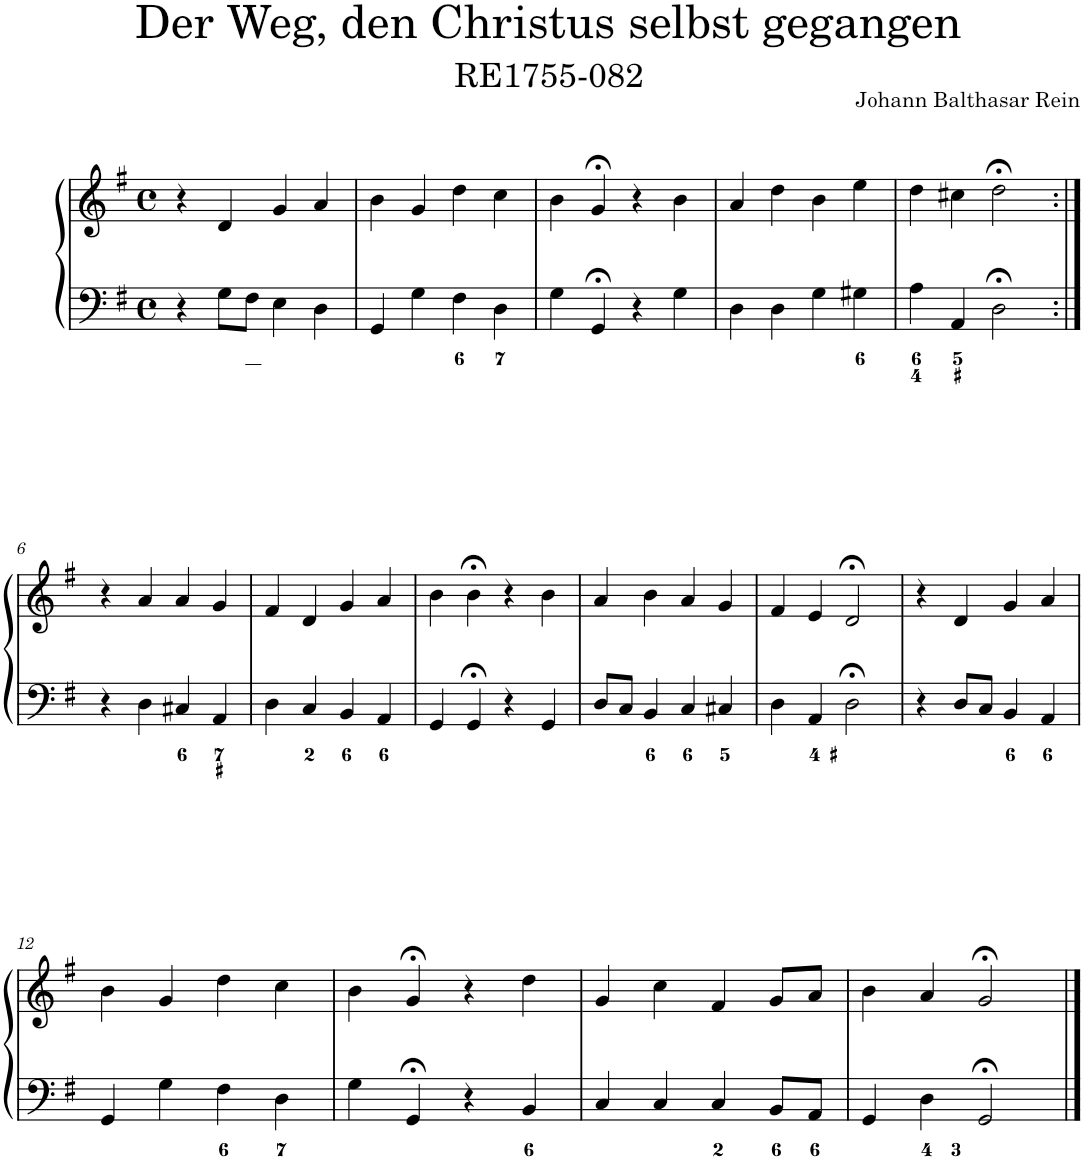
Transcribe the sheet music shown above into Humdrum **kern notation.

**kern	**kern
*part1	*part1
*staff2	*staff1
*I"Piano	*
*I'Pno.	*
*clefF4	*clefG2
*k[f#]	*k[f#]
*M4/4	*M4/4
*met(c)	*met(c)
=1	=1
4r	4r
8G\L	4d/
8F#\J	.
4E\	4g/
4D\	4a/
=2	=2
4GG/	4b\
4G\	4g/
4F#\	4dd\
4D\	4cc\
=3	=3
4G\	4b\
4GG;</	4g;</
4r	4r
4G\	4b\
=4	=4
4D\	4a/
4D\	4dd\
4G\	4b\
4G#X\	4ee\
=5	=5
4A\	4dd\
4AA/	4cc#X\
2D;<\	2dd;<\
!!LO:LB:g=z
=6:|!	=6:|!
4r	4r
4D\	4a/
4C#X/	4a/
4AA/	4g/
=7	=7
4D\	4f#/
4C/	4d/
4BB/	4g/
4AA/	4a/
=8	=8
4GG/	4b\
4GG;</	4b;<\
4r	4r
4GG/	4b\
=9	=9
8D/L	4a/
8C/J	.
4BB/	4b\
4C/	4a/
4C#X/	4g/
=10	=10
4D\	4f#/
4AA/	4e/
2D;<\	2d;</
=11	=11
4r	4r
8D/L	4d/
8C/J	.
4BB/	4g/
4AA/	4a/
!!LO:LB:g=z
=12	=12
4GG/	4b\
4G\	4g/
4F#\	4dd\
4D\	4cc\
=13	=13
4G\	4b\
4GG;</	4g;</
4r	4r
4BB/	4dd\
=14	=14
4C/	4g/
4C/	4cc\
4C/	4f#/
8BB/L	8g/L
8AA/J	8a/J
=15	=15
4GG/	4b\
4D\	4a/
2GG;</	2g;</
==	==
*-	*-
